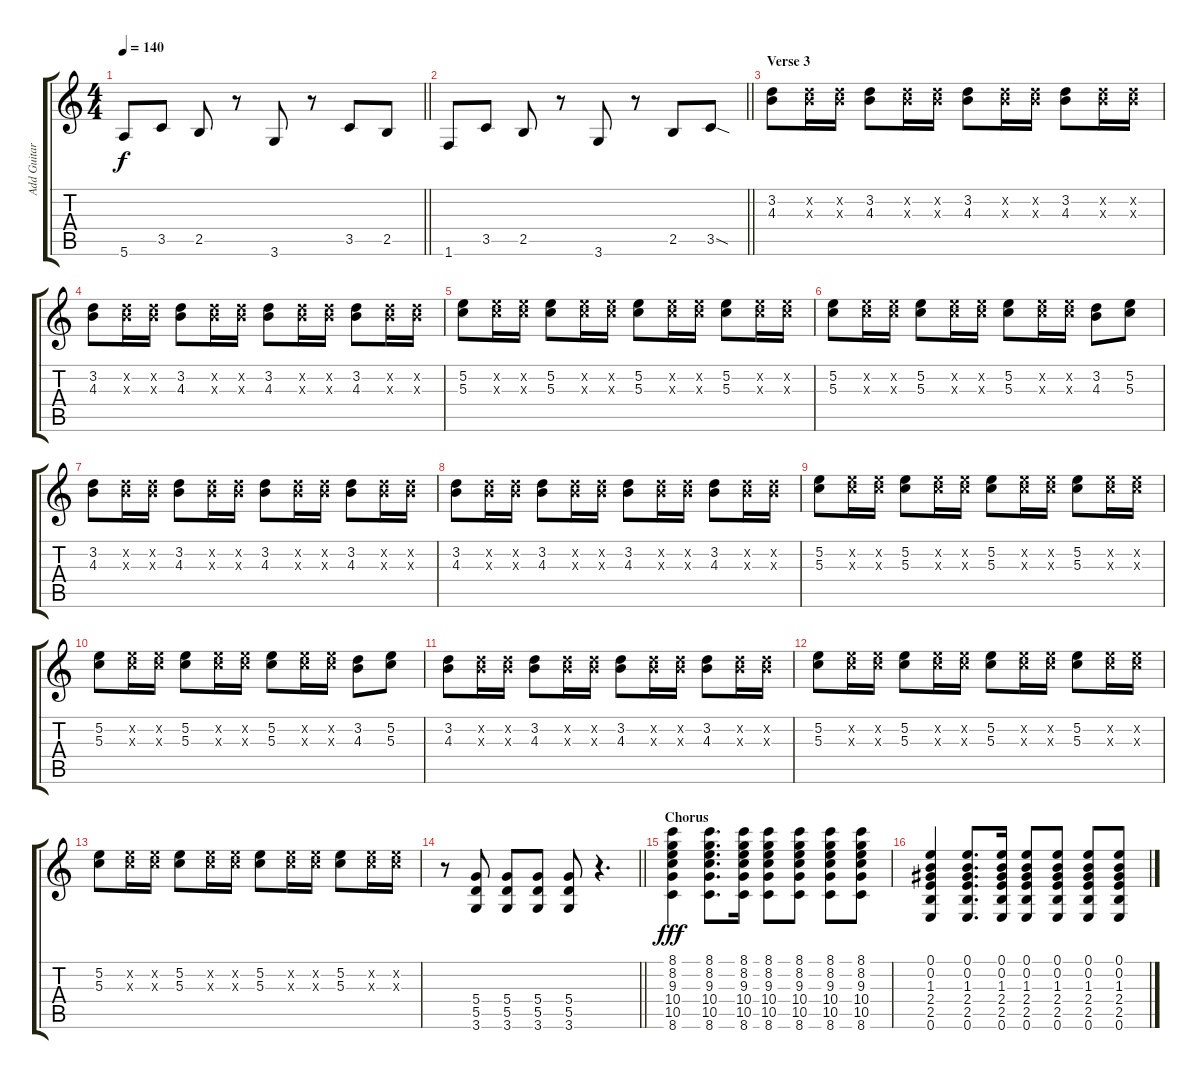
\track ("Add Guitar/effects" "Add Guitar") {instrument overdrivenguitar}
\staff {score tabs}
\tuning (E4 B3 G3 D3 A2 E2) {hide}
\ts (4 4)
\tempo 140
\clef g2
\barLineRight lightlight
\ks c
5.6.8{dy f} 3.5.8 2.5.8 r.8 3.6.8 r.8 3.5.8 2.5.8 |
\barLineRight lightlight
1.6.8 3.5.8 2.5.8 r.8 3.6.8 r.8 2.5.8 3.5{sod}.8 |
\section ("" "Verse 3")
(3.2 4.3).8{volume 8} (3.2{x} 4.3{x}).16 (3.2{x} 4.3{x}).16 (3.2 4.3).8 (3.2{x} 4.3{x}).16 (3.2{x} 4.3{x}).16 (3.2 4.3).8 (3.2{x} 4.3{x}).16 (3.2{x} 4.3{x}).16 (3.2 4.3).8 (3.2{x} 4.3{x}).16 (3.2{x} 4.3{x}).16 |
(3.2 4.3).8 (3.2{x} 4.3{x}).16 (3.2{x} 4.3{x}).16 (3.2 4.3).8 (3.2{x} 4.3{x}).16 (3.2{x} 4.3{x}).16 (3.2 4.3).8 (3.2{x} 4.3{x}).16 (3.2{x} 4.3{x}).16 (3.2 4.3).8 (3.2{x} 4.3{x}).16 (3.2{x} 4.3{x}).16 |
(5.2 5.3).8 (5.2{x} 5.3{x}).16 (5.2{x} 5.3{x}).16 (5.2 5.3).8 (5.2{x} 5.3{x}).16 (5.2{x} 5.3{x}).16 (5.2 5.3).8 (5.2{x} 5.3{x}).16 (5.2{x} 5.3{x}).16 (5.2 5.3).8 (5.2{x} 5.3{x}).16 (5.2{x} 5.3{x}).16 |
(5.2 5.3).8 (5.2{x} 5.3{x}).16 (5.2{x} 5.3{x}).16 (5.2 5.3).8 (5.2{x} 5.3{x}).16 (5.2{x} 5.3{x}).16 (5.2 5.3).8 (5.2{x} 5.3{x}).16 (5.2{x} 5.3{x}).16 (3.2 4.3).8 (5.2 5.3).8 |
(3.2 4.3).8 (3.2{x} 4.3{x}).16 (3.2{x} 4.3{x}).16 (3.2 4.3).8 (3.2{x} 4.3{x}).16 (3.2{x} 4.3{x}).16 (3.2 4.3).8 (3.2{x} 4.3{x}).16 (3.2{x} 4.3{x}).16 (3.2 4.3).8 (3.2{x} 4.3{x}).16 (3.2{x} 4.3{x}).16 |
(3.2 4.3).8 (3.2{x} 4.3{x}).16 (3.2{x} 4.3{x}).16 (3.2 4.3).8 (3.2{x} 4.3{x}).16 (3.2{x} 4.3{x}).16 (3.2 4.3).8 (3.2{x} 4.3{x}).16 (3.2{x} 4.3{x}).16 (3.2 4.3).8 (3.2{x} 4.3{x}).16 (3.2{x} 4.3{x}).16 |
(5.2 5.3).8 (5.2{x} 5.3{x}).16 (5.2{x} 5.3{x}).16 (5.2 5.3).8 (5.2{x} 5.3{x}).16 (5.2{x} 5.3{x}).16 (5.2 5.3).8 (5.2{x} 5.3{x}).16 (5.2{x} 5.3{x}).16 (5.2 5.3).8 (5.2{x} 5.3{x}).16 (5.2{x} 5.3{x}).16 |
(5.2 5.3).8 (5.2{x} 5.3{x}).16 (5.2{x} 5.3{x}).16 (5.2 5.3).8 (5.2{x} 5.3{x}).16 (5.2{x} 5.3{x}).16 (5.2 5.3).8 (5.2{x} 5.3{x}).16 (5.2{x} 5.3{x}).16 (3.2 4.3).8 (5.2 5.3).8 |
(3.2 4.3).8 (3.2{x} 4.3{x}).16 (3.2{x} 4.3{x}).16 (3.2 4.3).8 (3.2{x} 4.3{x}).16 (3.2{x} 4.3{x}).16 (3.2 4.3).8 (3.2{x} 4.3{x}).16 (3.2{x} 4.3{x}).16 (3.2 4.3).8 (3.2{x} 4.3{x}).16 (3.2{x} 4.3{x}).16 |
(5.2 5.3).8 (5.2{x} 5.3{x}).16 (5.2{x} 5.3{x}).16 (5.2 5.3).8 (5.2{x} 5.3{x}).16 (5.2{x} 5.3{x}).16 (5.2 5.3).8 (5.2{x} 5.3{x}).16 (5.2{x} 5.3{x}).16 (5.2 5.3).8 (5.2{x} 5.3{x}).16 (5.2{x} 5.3{x}).16 |
(5.2 5.3).8 (5.2{x} 5.3{x}).16 (5.2{x} 5.3{x}).16 (5.2 5.3).8 (5.2{x} 5.3{x}).16 (5.2{x} 5.3{x}).16 (5.2 5.3).8 (5.2{x} 5.3{x}).16 (5.2{x} 5.3{x}).16 (5.2 5.3).8 (5.2{x} 5.3{x}).16 (5.2{x} 5.3{x}).16 |
\barLineRight lightlight
r.8 (5.4 5.5 3.6).8 (5.4 5.5 3.6).8 (5.4 5.5 3.6).8 (5.4 5.5 3.6).8 r.4{d} |
\section ("" "Chorus")
(8.1 8.2 9.3 10.4 10.5 8.6).4{dy fff volume 5} (8.1 8.2 9.3 10.4 10.5 8.6).8{d} (8.1 8.2 9.3 10.4 10.5 8.6).16 (8.1 8.2 9.3 10.4 10.5 8.6).8 (8.1 8.2 9.3 10.4 10.5 8.6).8 (8.1 8.2 9.3 10.4 10.5 8.6).8 (8.1 8.2 9.3 10.4 10.5 8.6).8 |
(0.1 0.2 1.3 2.4 2.5 0.6).4 (0.1 0.2 1.3 2.4 2.5 0.6).8{d} (0.1 0.2 1.3 2.4 2.5 0.6).16 (0.1 0.2 1.3 2.4 2.5 0.6).8 (0.1 0.2 1.3 2.4 2.5 0.6).8 (0.1 0.2 1.3 2.4 2.5 0.6).8 (0.1 0.2 1.3 2.4 2.5 0.6).8
